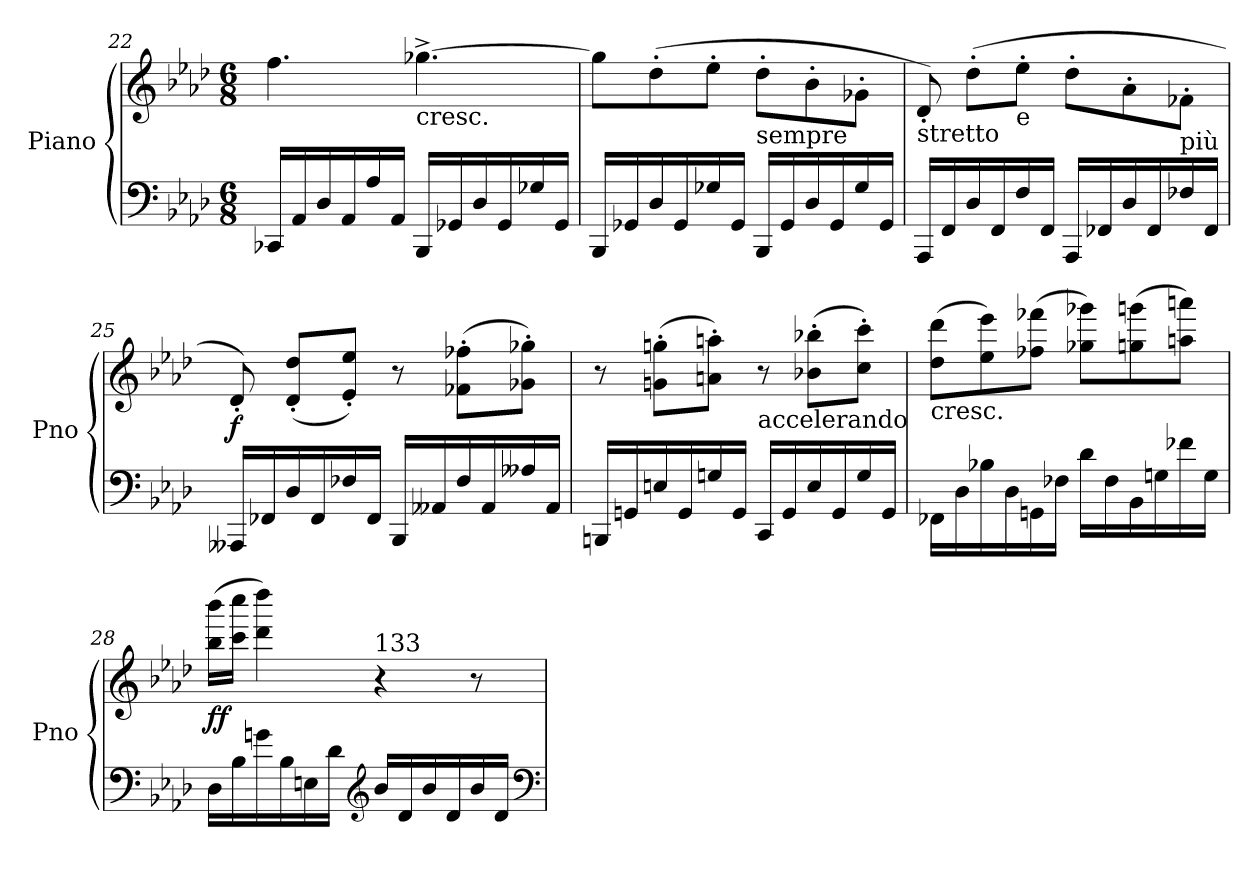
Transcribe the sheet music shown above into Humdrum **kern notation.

**kern	**kern	**dynam
*part1	*part1	*part1
*staff2	*staff1	*staff1/2
*I"Piano	*	*
*I'Pno	*	*
*clefF4	*clefG2	*
*k[b-e-a-d-]	*k[b-e-a-d-]	*
*A-:	*A-:	*
*M6/8	*M6/8	*
=22	=22	=22
16CC-X/LL	4.ff\	.
16AA-/	.	.
16D-/	.	.
16AA-/	.	.
16A-/	.	.
16AA-/JJ	.	.
!	!LO:TX:b:t=cresc.	!
16BBB-/LL	[4.gg-X^\	.
16GG-X/	.	.
16D-/	.	.
16GG-/	.	.
16G-X/	.	.
16GG-/JJ	.	.
=23	=23	=23
16BBB-/LL	8gg-\L]	.
16GG-X/	.	.
16D-/	(8dd-'\	.
16GG-/	.	.
16G-X/	8ee-'\J	.
16GG-/JJ	.	.
!	!LO:TX:b:t=sempre	!
16BBB-/LL	8dd-'\L	.
16GG-/	.	.
16D-/	8b-'\	.
16GG-/	.	.
16G-/	8g-X'\J	.
16GG-/JJ	.	.
=24	=24	=24
!	!LO:TX:b:t=stretto	!
16AAA-/LL	8d-'/)	.
16FF/	.	.
16D-/	(8dd-'\L	.
16FF/	.	.
!	!LO:TX:b:t=e	!
16F/	8ee-'\J	.
16FF/JJ	.	.
16AAA-/LL	8dd-'\L	.
16FF-X/	.	.
16D-/	8a-'\	.
16FF-/	.	.
!	!LO:TX:b:t=più	!
16F-X/	8f-X'\J	.
16FF-/JJ	.	.
!!LO:LB:g=z
=25	=25	=25
!	!	!LO:DY:b
16AAA--X/LL	8d-'/)	f
16FF-X/	.	.
16D-/	(8d-/' 8dd-/'L	.
16FF-/	.	.
16F-X/	8e-/' 8ee-/'J)	.
16FF-/JJ	.	.
16BBB-/LL	8r	.
16AA--X/	.	.
16F-/	(8f-X\' 8ff-X\'L	.
16AA--/	.	.
16A--X/	8g-X\' 8gg-X\'J)	.
16AA--/JJ	.	.
=26	=26	=26
16BBBn/LL	8r	.
16GGn/	.	.
16En/	(8gn\' 8ggn\'L	.
16GG/	.	.
16Gn/	8an\' 8aan\'J)	.
16GG/JJ	.	.
!	!LO:TX:b:t=accelerando	!
16CC/LL	8r	.
16GG/	.	.
16E/	(8b-X\' 8bb-X\'L	.
16GG/	.	.
16G/	8cc\' 8ccc\'J)	.
16GG/JJ	.	.
=27	=27	=27
!	!LO:TX:b:t=cresc.	!
16FF-X\LL	(8dd-\ 8ddd-\L	.
16D-\	.	.
16B-X\	8ee-\ 8eee-\)	.
16D-\	.	.
16GGn\	(8ff-X\ 8fff-X\J	.
16F-X\JJ	.	.
16d-\LL	8gg-X\ 8ggg-X\L)	.
16F-\	.	.
16BB-\	(8ggn\ 8gggn\	.
16Gn\	.	.
16f-X\	8aan\ 8aaan\J)	.
16G\JJ	.	.
!!LO:LB:g=z
=28	=28	=28
!	!	!LO:DY:b
16D-\LL	(16bb-\ 16bbb-\LL	ff
16B-\	16ccc\ 16cccc\JJ	.
16gn\	4ddd-\ 4dddd-\)	.
16B-\	.	.
16En\	.	.
16d-\JJ	.	.
*clefG2	*	*
!	!LO:TX:a:t=133	!
16b-/LL	4r	.
16d-/	.	.
16b-/	.	.
16d-/	.	.
16b-/	8r	.
16d-/JJ	.	.
*clefF4	*	*
=	=	=
*-	*-	*-
